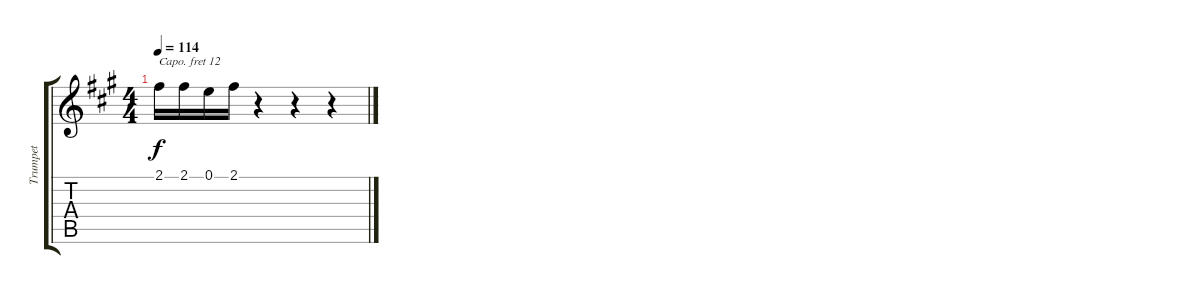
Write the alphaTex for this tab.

\track ("Trumpet" "Trumpet") {instrument trumpet}
\staff {score tabs}
\capo 12
\tuning (E4 B3 G3 D3 A2 E2) {hide}
\ts (4 4)
\tempo 114
\clef g2
\ks a
2.1.16{dy f} 2.1.16 0.1.16 2.1.16 r.4 r.4 r.4
